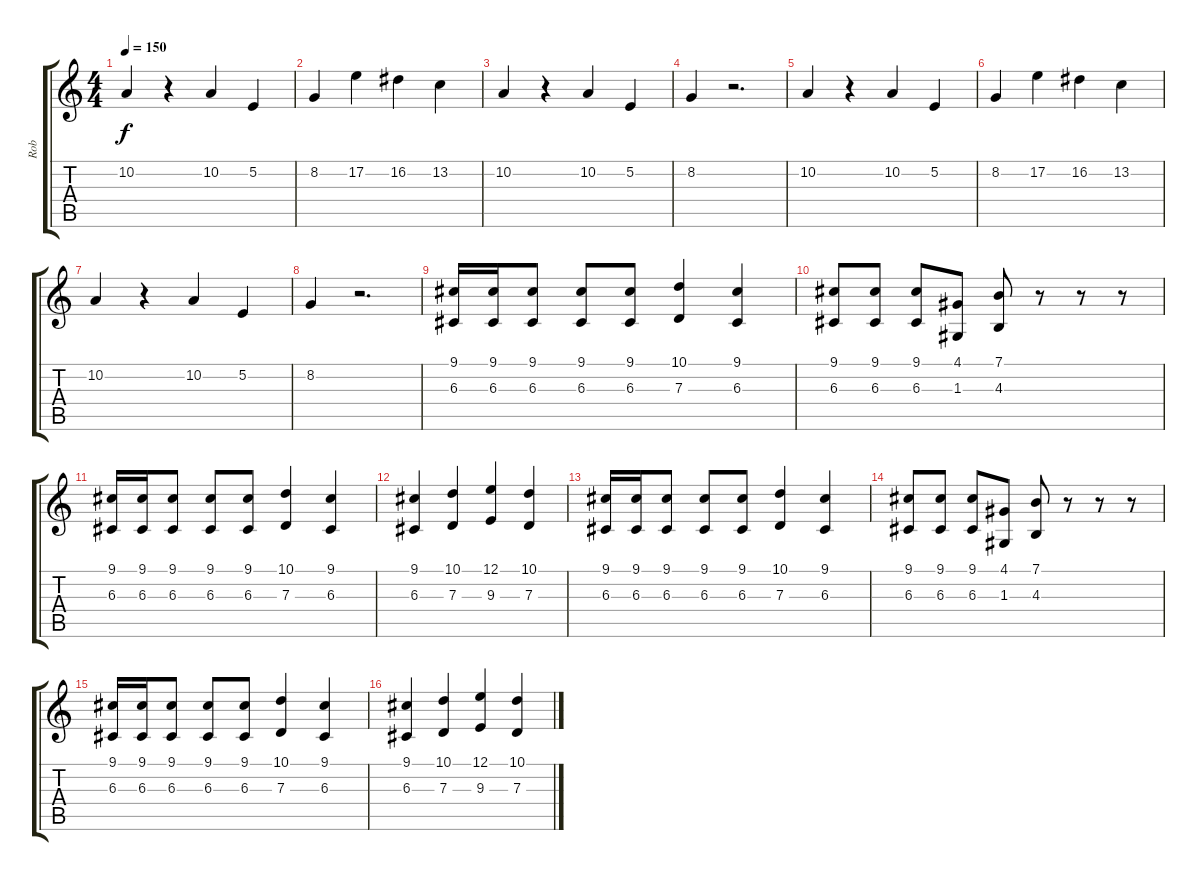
\track ("Rob" "Rob") {instrument lead2sawtooth}
\staff {score tabs}
\tuning (E4 B3 G3 D3 A2 E2) {hide}
\ts (4 4)
\tempo 150
\clef g2
\ks c
10.2.4{dy f} r.4 10.2.4 5.2.4 |
8.2.4 17.2.4 16.2.4 13.2.4 |
10.2.4 r.4 10.2.4 5.2.4 |
8.2.4 r.2{d} |
10.2.4 r.4 10.2.4 5.2.4 |
8.2.4 17.2.4 16.2.4 13.2.4 |
10.2.4 r.4 10.2.4 5.2.4 |
8.2.4 r.2{d} |
(9.1 6.3).16 (9.1 6.3).16 (9.1 6.3).8 (9.1 6.3).8 (9.1 6.3).8 (10.1 7.3).4 (9.1 6.3).4 |
(9.1 6.3).8 (9.1 6.3).8 (9.1 6.3).8 (4.1 1.3).8 (7.1 4.3).8 r.8 r.8 r.8 |
(9.1 6.3).16 (9.1 6.3).16 (9.1 6.3).8 (9.1 6.3).8 (9.1 6.3).8 (10.1 7.3).4 (9.1 6.3).4 |
(9.1 6.3).4 (10.1 7.3).4 (12.1 9.3).4 (10.1 7.3).4 |
(9.1 6.3).16 (9.1 6.3).16 (9.1 6.3).8 (9.1 6.3).8 (9.1 6.3).8 (10.1 7.3).4 (9.1 6.3).4 |
(9.1 6.3).8 (9.1 6.3).8 (9.1 6.3).8 (4.1 1.3).8 (7.1 4.3).8 r.8 r.8 r.8 |
(9.1 6.3).16 (9.1 6.3).16 (9.1 6.3).8 (9.1 6.3).8 (9.1 6.3).8 (10.1 7.3).4 (9.1 6.3).4 |
(9.1 6.3).4 (10.1 7.3).4 (12.1 9.3).4 (10.1 7.3).4
